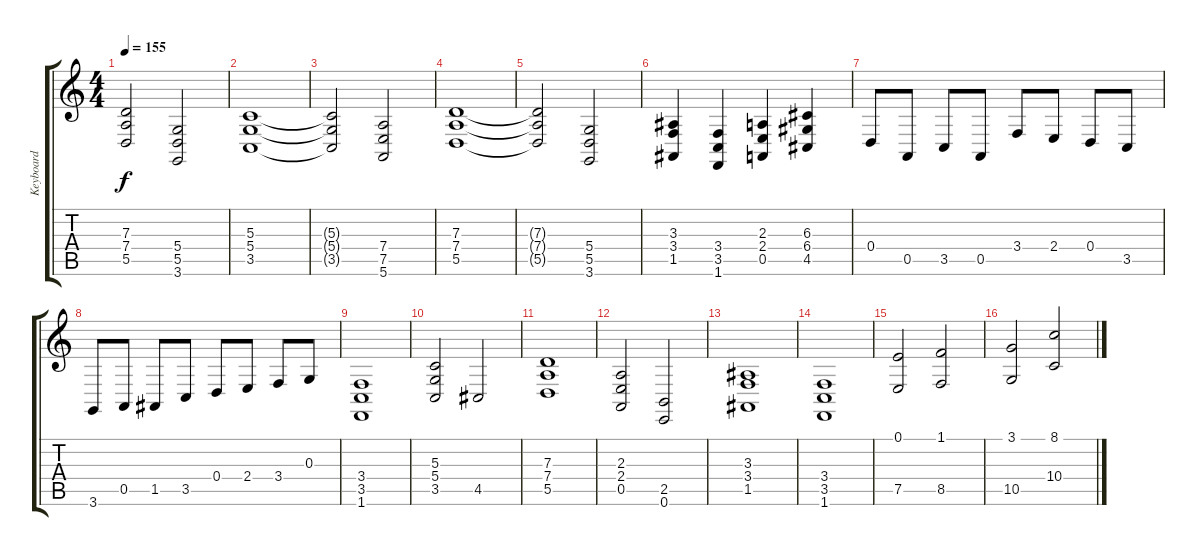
\track ("Keyboard" "Keyboard") {instrument electricgrandpiano}
\staff {score tabs}
\tuning (E4 B3 G3 D3 A2 E2) {hide}
\ts (4 4)
\tempo 155
\clef g2
\ks c
(7.3{t} 7.4{t} 5.5{t}).2{dy f} (5.4 5.5 3.6).2 |
(5.3 5.4 3.5).1 |
(5.3{t} 5.4{t} 3.5{t}).2 (7.4 7.5 5.6).2 |
(7.3 7.4 5.5).1 |
(7.3{t} 7.4{t} 5.5{t}).2 (5.4 5.5 3.6).2 |
(3.3 3.4 1.5).4 (3.4 3.5 1.6).4 (2.3 2.4 0.5).4 (6.3 6.4 4.5).4 |
0.4.8 0.5.8 3.5.8 0.5.8 3.4.8 2.4.8 0.4.8 3.5.8 |
3.6.8 0.5.8 1.5.8 3.5.8 0.4.8 2.4.8 3.4.8 0.3.8 |
(3.4 3.5 1.6).1{instrument synthstrings1} |
(5.3 5.4 3.5).2 4.5.2 |
(7.3 7.4 5.5).1 |
(2.3 2.4 0.5).2 (2.5 0.6).2 |
(3.3 3.4 1.5).1 |
(3.4 3.5 1.6).1 |
(0.1 7.5).2 (1.1 8.5).2 |
(3.1 10.5).2 (8.1 10.4).2
